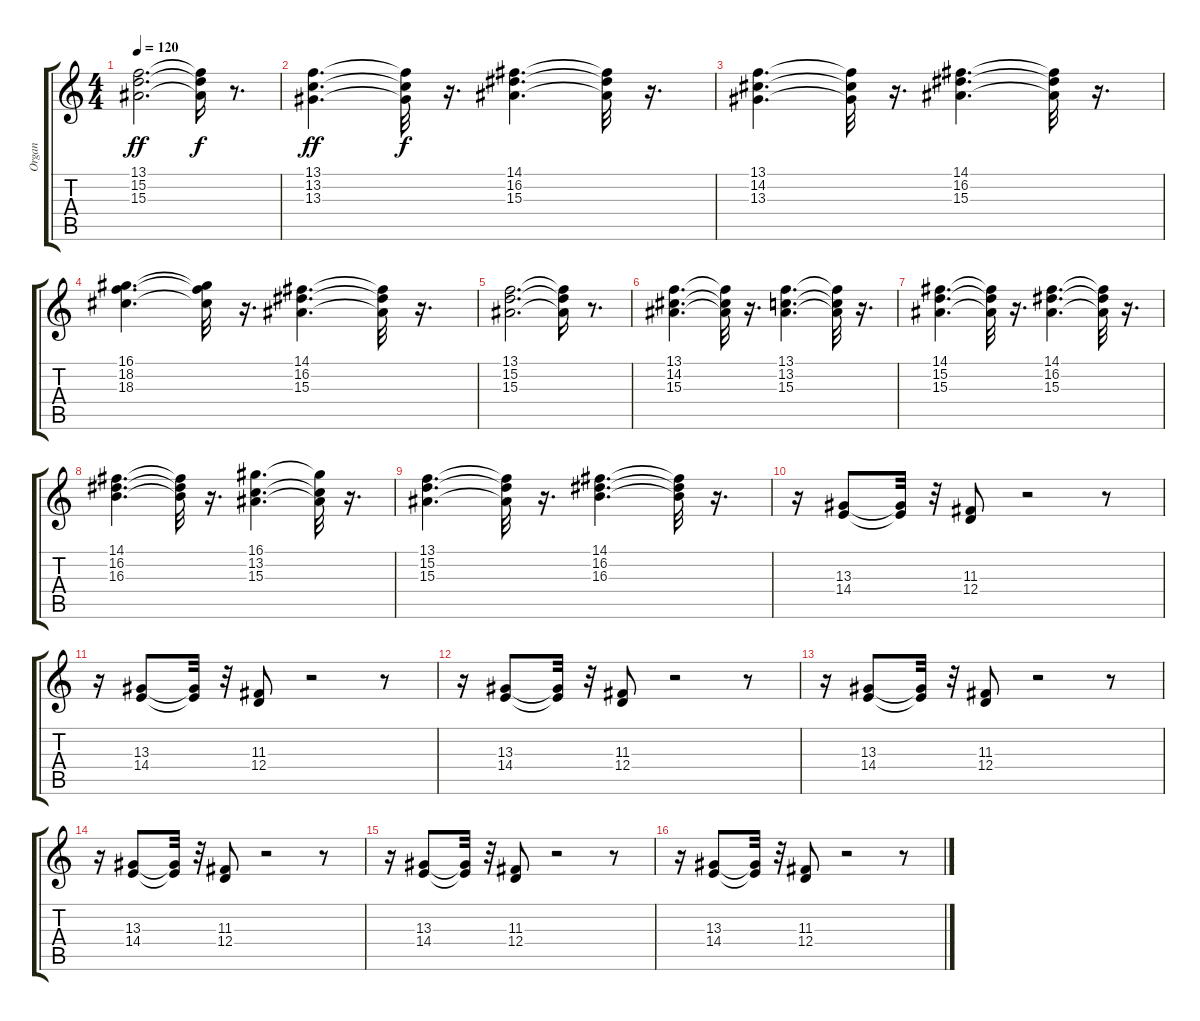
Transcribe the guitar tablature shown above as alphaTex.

\track ("Organ" "Organ") {instrument harpsichord}
\staff {score tabs}
\tuning (E4 B3 G3 D3 A2 E2) {hide}
\ts (4 4)
\tempo 120
\clef g2
\ks c
(13.1 15.2 15.3).2{d dy ff} (13.1{t} 15.2{t} 15.3{t}).16{dy f} r.8{d} |
(13.1 13.2 13.3).4{d dy ff} (13.1{t} 13.2{t} 13.3{t}).32{dy f} r.16{d} (14.1 16.2 15.3).4{d} (14.1{t} 16.2{t} 15.3{t}).32 r.16{d} |
(13.1 14.2 13.3).4{d} (13.1{t} 14.2{t} 13.3{t}).32 r.16{d} (14.1 16.2 15.3).4{d} (14.1{t} 16.2{t} 15.3{t}).32 r.16{d} |
(16.1 18.2 18.3).4{d} (16.1{t} 18.2{t} 18.3{t}).32 r.16{d} (14.1 16.2 15.3).4{d} (14.1{t} 16.2{t} 15.3{t}).32 r.16{d} |
(13.1 15.2 15.3).2{d} (13.1{t} 15.2{t} 15.3{t}).16 r.8{d} |
(13.1 14.2 15.3).4{d} (13.1{t} 14.2{t} 15.3{t}).32 r.16{d} (13.1 13.2 15.3).4{d} (13.1{t} 13.2{t} 15.3{t}).32 r.16{d} |
(14.1 15.2 15.3).4{d} (14.1{t} 15.2{t} 15.3{t}).32 r.16{d} (14.1 16.2 15.3).4{d} (14.1{t} 16.2{t} 15.3{t}).32 r.16{d} |
(14.1 16.2 16.3).4{d} (14.1{t} 16.2{t} 16.3{t}).32 r.16{d} (16.1 13.2 15.3).4{d} (16.1{t} 13.2{t} 15.3{t}).32 r.16{d} |
(13.1 15.2 15.3).4{d} (13.1{t} 15.2{t} 15.3{t}).32 r.16{d} (14.1 16.2 16.3).4{d} (14.1{t} 16.2{t} 16.3{t}).32 r.16{d} |
r.16 (13.3 14.4).8 (13.3{t} 14.4{t}).32 r.32 (11.3 12.4).8 r.2 r.8 |
r.16 (13.3 14.4).8 (13.3{t} 14.4{t}).32 r.32 (11.3 12.4).8 r.2 r.8 |
r.16 (13.3 14.4).8 (13.3{t} 14.4{t}).32 r.32 (11.3 12.4).8 r.2 r.8 |
r.16 (13.3 14.4).8 (13.3{t} 14.4{t}).32 r.32 (11.3 12.4).8 r.2 r.8 |
r.16 (13.3 14.4).8 (13.3{t} 14.4{t}).32 r.32 (11.3 12.4).8 r.2 r.8 |
r.16 (13.3 14.4).8 (13.3{t} 14.4{t}).32 r.32 (11.3 12.4).8 r.2 r.8 |
r.16 (13.3 14.4).8 (13.3{t} 14.4{t}).32 r.32 (11.3 12.4).8 r.2 r.8
